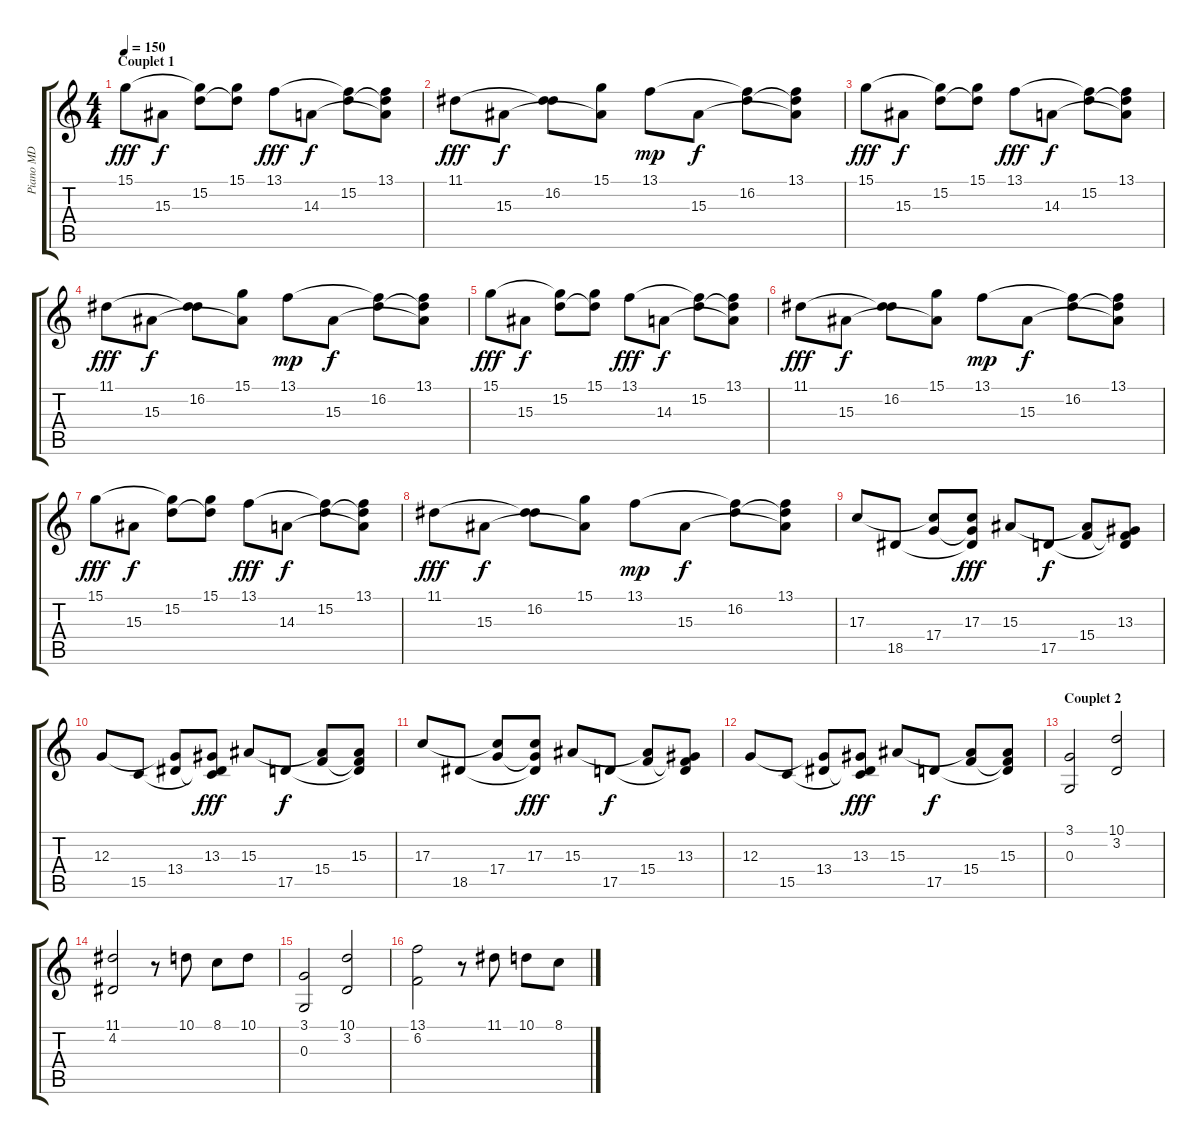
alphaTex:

\track ("Piano MD" "Piano MD") {instrument acousticgrandpiano}
\staff {score tabs}
\tuning (E4 B3 G3 D3 A2 E2) {hide}
\ts (4 4)
\section ("" "Couplet 1")
\tempo 150
\clef g2
\ks c
15.1.8{dy fff} 15.3.8{dy f} (15.1{t} 15.2).8 (15.1 15.2{t}).8 13.1.8{dy fff} 14.3.8{dy f} (13.1{t} 15.2).8 (13.1 15.2{t} 14.3{t}).8 |
11.1.8{dy fff} 15.3.8{dy f} (11.1{t} 16.2).8 (15.1 15.3{t}).8 13.1.8{dy mp} 15.3.8{dy f} (13.1{t} 16.2).8 (13.1 16.2{t} 15.3{t}).8 |
15.1.8{dy fff} 15.3.8{dy f} (15.1{t} 15.2).8 (15.1 15.2{t}).8 13.1.8{dy fff} 14.3.8{dy f} (13.1{t} 15.2).8 (13.1 15.2{t} 14.3{t}).8 |
11.1.8{dy fff} 15.3.8{dy f} (11.1{t} 16.2).8 (15.1 15.3{t}).8 13.1.8{dy mp} 15.3.8{dy f} (13.1{t} 16.2).8 (13.1 16.2{t} 15.3{t}).8 |
15.1.8{dy fff} 15.3.8{dy f} (15.1{t} 15.2).8 (15.1 15.2{t}).8 13.1.8{dy fff} 14.3.8{dy f} (13.1{t} 15.2).8 (13.1 15.2{t} 14.3{t}).8 |
11.1.8{dy fff} 15.3.8{dy f} (11.1{t} 16.2).8 (15.1 15.3{t}).8 13.1.8{dy mp} 15.3.8{dy f} (13.1{t} 16.2).8 (13.1 16.2{t} 15.3{t}).8 |
15.1.8{dy fff} 15.3.8{dy f} (15.1{t} 15.2).8 (15.1 15.2{t}).8 13.1.8{dy fff} 14.3.8{dy f} (13.1{t} 15.2).8 (13.1 15.2{t} 14.3{t}).8 |
11.1.8{dy fff} 15.3.8{dy f} (11.1{t} 16.2).8 (15.1 15.3{t}).8 13.1.8{dy mp} 15.3.8{dy f} (13.1{t} 16.2).8 (13.1 16.2{t} 15.3{t}).8 |
17.3.8 18.5.8 (17.3{t} 17.4).8 (17.3 17.4{t} 18.5{t}).8{dy fff} 15.3.8 17.5.8{dy f} (15.3{t} 15.4).8 (13.3 15.4{t} 17.5{t}).8 |
12.3.8 15.5.8 (12.3{t} 13.4).8 (13.3 13.4{t} 15.5{t}).8{dy fff} 15.3.8 17.5.8{dy f} (15.3{t} 15.4).8 (15.3 15.4{t} 17.5{t}).8 |
17.3.8 18.5.8 (17.3{t} 17.4).8 (17.3 17.4{t} 18.5{t}).8{dy fff} 15.3.8 17.5.8{dy f} (15.3{t} 15.4).8 (13.3 15.4{t} 17.5{t}).8 |
12.3.8 15.5.8 (12.3{t} 13.4).8 (13.3 13.4{t} 15.5{t}).8{dy fff} 15.3.8 17.5.8{dy f} (15.3{t} 15.4).8 (15.3 15.4{t} 17.5{t}).8 |
\section ("" "Couplet 2")
(3.1 0.3).2 (10.1 3.2).2 |
(11.1 4.2).2 r.8 10.1.8 8.1.8 10.1.8 |
(3.1 0.3).2 (10.1 3.2).2 |
(13.1 6.2).2 r.8 11.1.8 10.1.8 8.1.8
